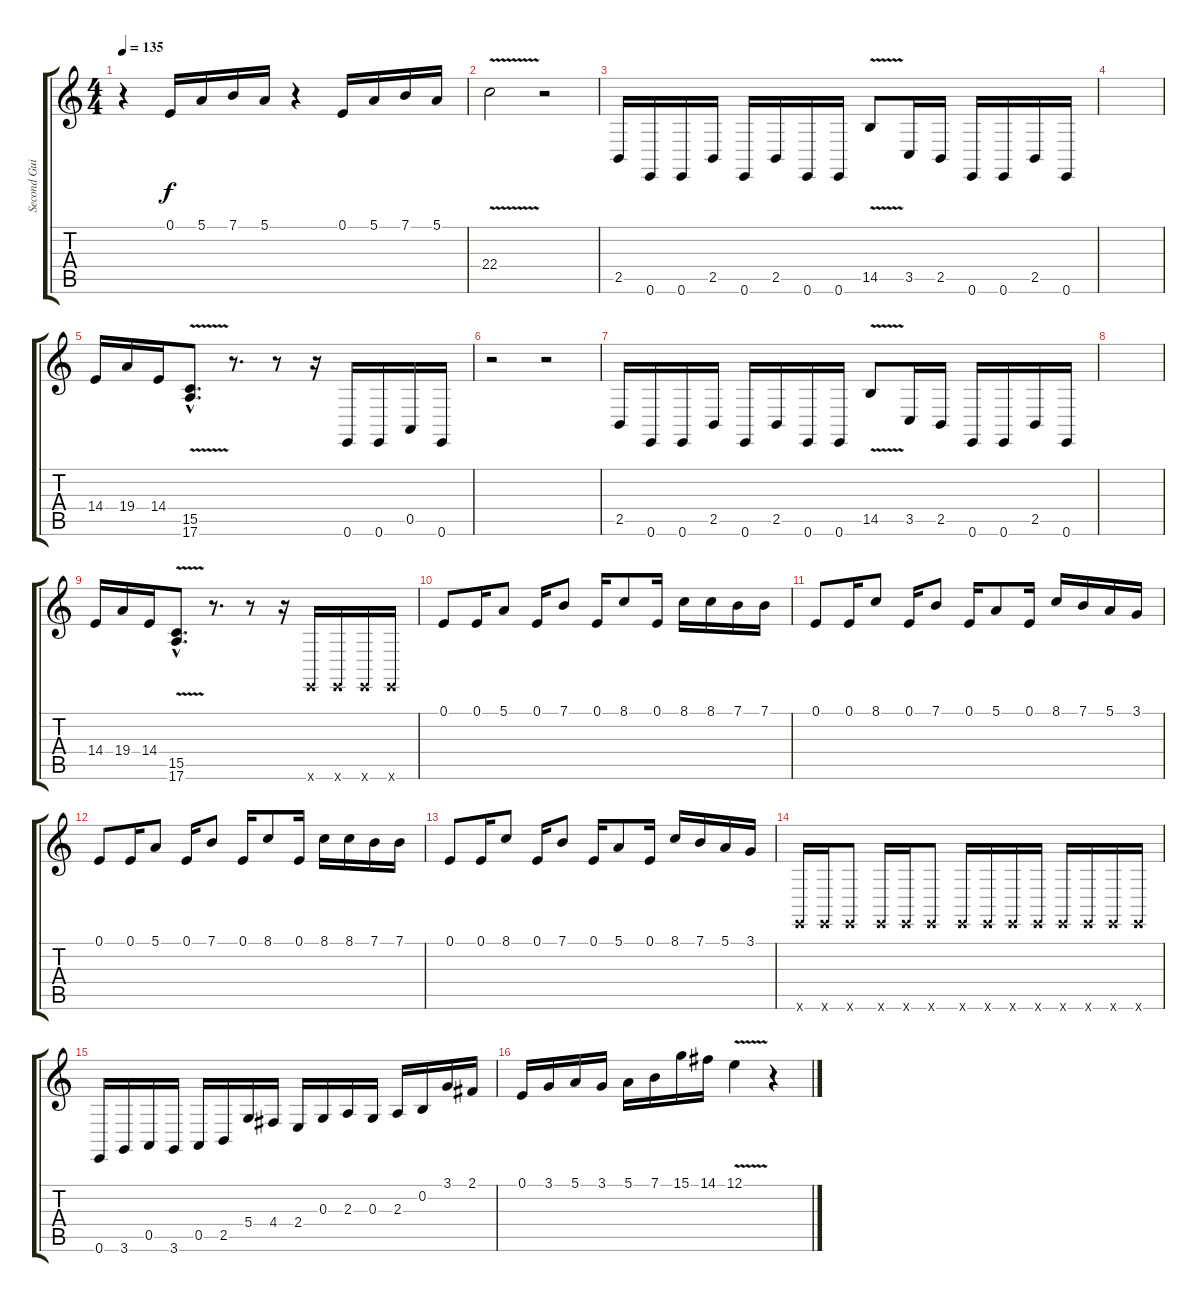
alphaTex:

\track ("Second Guitar" "Second Gui") {instrument acousticgrandpiano}
\staff {score tabs}
\tuning (E4 B3 G3 D3 A2 E2) {hide}
\ts (4 4)
\tempo 135
\clef g2
\ks c
r.4{dy f} 0.1.16 5.1.16 7.1.16 5.1.16 r.4 0.1.16 5.1.16 7.1.16 5.1.16 |
22.4{v}.2 r.2 |
2.5.16 0.6.16 0.6.16 2.5.16 0.6.16 2.5.16 0.6.16 0.6.16 14.5{v}.8 3.5.16 2.5.16 0.6.16 0.6.16 2.5.16 0.6.16 |
|
14.4.16 19.4.16 14.4.16 (15.5{v hac} 17.6{v hac}).8{d} r.8{d} r.8 r.16 0.6.16 0.6.16 0.5.16 0.6.16 |
r.2 r.2 |
2.5.16 0.6.16 0.6.16 2.5.16 0.6.16 2.5.16 0.6.16 0.6.16 14.5{v}.8 3.5.16 2.5.16 0.6.16 0.6.16 2.5.16 0.6.16 |
|
14.4.16 19.4.16 14.4.16 (15.5{v hac} 17.6{v hac}).8{d} r.8{d} r.8 r.16 0.6{x}.16 0.6{x}.16 0.6{x}.16 0.6{x}.16 |
0.1.8 0.1.16 5.1.8 0.1.16 7.1.8 0.1.16 8.1.8 0.1.16 8.1.16 8.1.16 7.1.16 7.1.16 |
0.1.8 0.1.16 8.1.8 0.1.16 7.1.8 0.1.16 5.1.8 0.1.16 8.1.16 7.1.16 5.1.16 3.1.16 |
0.1.8 0.1.16 5.1.8 0.1.16 7.1.8 0.1.16 8.1.8 0.1.16 8.1.16 8.1.16 7.1.16 7.1.16 |
0.1.8 0.1.16 8.1.8 0.1.16 7.1.8 0.1.16 5.1.8 0.1.16 8.1.16 7.1.16 5.1.16 3.1.16 |
0.6{x}.16 0.6{x}.16 0.6{x}.8 0.6{x}.16 0.6{x}.16 0.6{x}.8 0.6{x}.16 0.6{x}.16 0.6{x}.16 0.6{x}.16 0.6{x}.16 0.6{x}.16 0.6{x}.16 0.6{x}.16 |
0.6.16 3.6.16 0.5.16 3.6.16 0.5.16 2.5.16 5.4.16 4.4.16 2.4.16 0.3.16 2.3.16 0.3.16 2.3.16 0.2.16 3.1.16 2.1.16 |
0.1.16 3.1.16 5.1.16 3.1.16 5.1.16 7.1.16 15.1.16 14.1.16 12.1{v}.4 r.4
